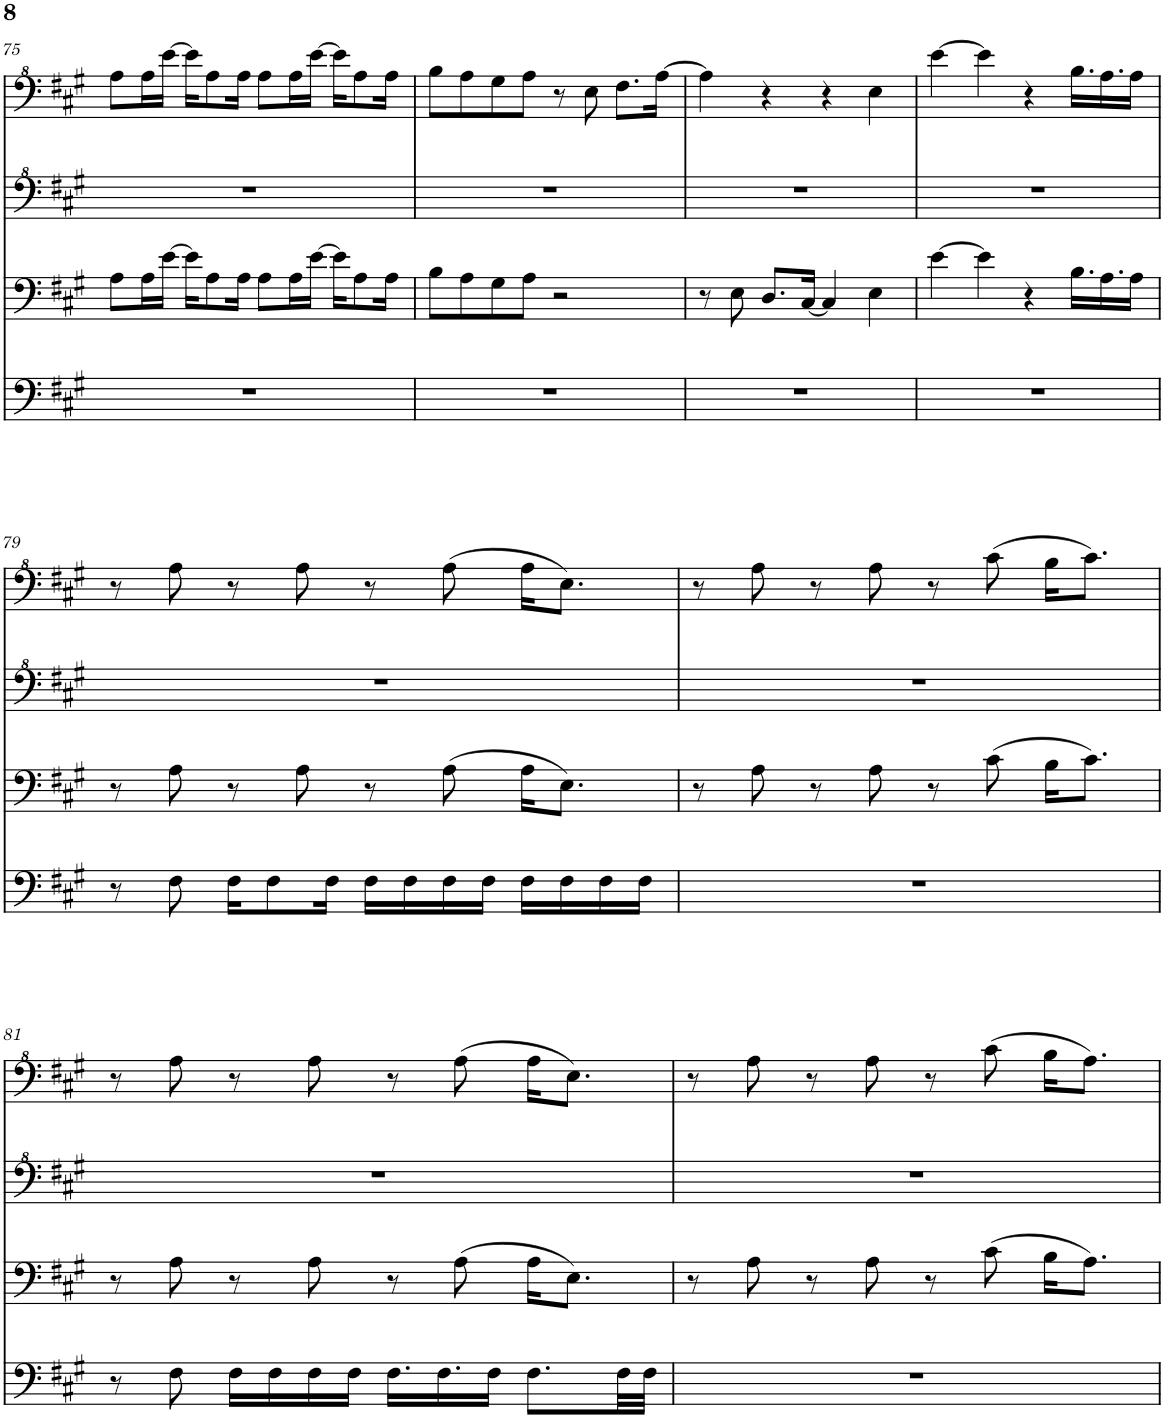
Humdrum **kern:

**kern	**kern	**kern	**kern
*part1	*part1	*part1	*part1
*staff4	*staff3	*staff2	*staff1
*I"Piano	*	*	*
*I'Pno.	*	*	*
!!LO:PB:g=z
*clefF4	*clefF4	*clefF^4	*clefF^4
*k[f#c#g#]	*k[f#c#g#]	*k[f#c#g#]	*k[f#c#g#]
*M4/4	*M4/4	*M4/4	*M4/4
=75	=75	=75	=75
1r	8A\L	1r	8a\L
.	16A\L	.	16a\L
.	[16e\JJ	.	[16ee\JJ
.	16e\KL]	.	16ee\KL]
.	8A\	.	8a\
.	16A\Jk	.	16a\Jk
.	8A\L	.	8a\L
.	16A\L	.	16a\L
.	[16e\JJ	.	[16ee\JJ
.	16e\KL]	.	16ee\KL]
.	8A\	.	8a\
.	16A\Jk	.	16a\Jk
=76	=76	=76	=76
1r	8B\L	1r	8b\L
.	8A\	.	8a\
.	8G#\	.	8g#\
.	8A\J	.	8a\J
.	2r	.	8r
.	.	.	8e\
.	.	.	8.f#\L
.	.	.	[16a\Jk
=77	=77	=77	=77
1r	8r	1r	4a\]
.	8E\	.	.
.	8.D/L	.	4r
.	[16C#/Jk	.	.
.	4C#/]	.	4r
.	4E\	.	4e\
=78	=78	=78	=78
1r	[4e\	1r	[4ee\
.	4e\]	.	4ee\]
.	4r	.	4r
.	16.B\LL	.	16.b\LL
.	16.A\	.	16.a\
.	16A\JJ	.	16a\JJ
!!LO:LB:g=z
=79	=79	=79	=79
8r	8r	1r	8r
8F#\	8A\	.	8a\
16F#\KL	8r	.	8r
8F#\	.	.	.
.	8A\	.	8a\
16F#\Jk	.	.	.
16F#\LL	8r	.	8r
16F#\	.	.	.
16F#\	8A\	.	(8a\
16F#\JJ	.	.	.
16F#\LL	16A\KL	.	16a\KL
16F#\	8.E\J	.	8.e\J)
16F#\	.	.	.
16F#\JJ	.	.	.
=80	=80	=80	=80
1r	8r	1r	8r
.	8A\	.	8a\
.	8r	.	8r
.	8A\	.	8a\
.	8r	.	8r
.	8c#\	.	(8cc#\
.	16B\KL	.	16b\KL
.	8.c#\J	.	8.cc#\J)
!!LO:LB:g=z
=81	=81	=81	=81
8r	8r	1r	8r
8F#\	8A\	.	8a\
16F#\LL	8r	.	8r
16F#\	.	.	.
16F#\	8A\	.	8a\
16F#\JJ	.	.	.
16.F#\LL	8r	.	8r
16.F#\	.	.	.
.	8A\	.	(8a\
16F#\JJ	.	.	.
8.F#\L	16A\KL	.	16a\KL
.	8.E\J	.	8.e\J)
32F#\LL	.	.	.
32F#\JJJ	.	.	.
=82	=82	=82	=82
1r	8r	1r	8r
.	8A\	.	8a\
.	8r	.	8r
.	8A\	.	8a\
.	8r	.	8r
.	8c#\	.	(8cc#\
.	16B\KL	.	16b\KL
.	8.A\J	.	8.a\J)
=	=	=	=
*-	*-	*-	*-
